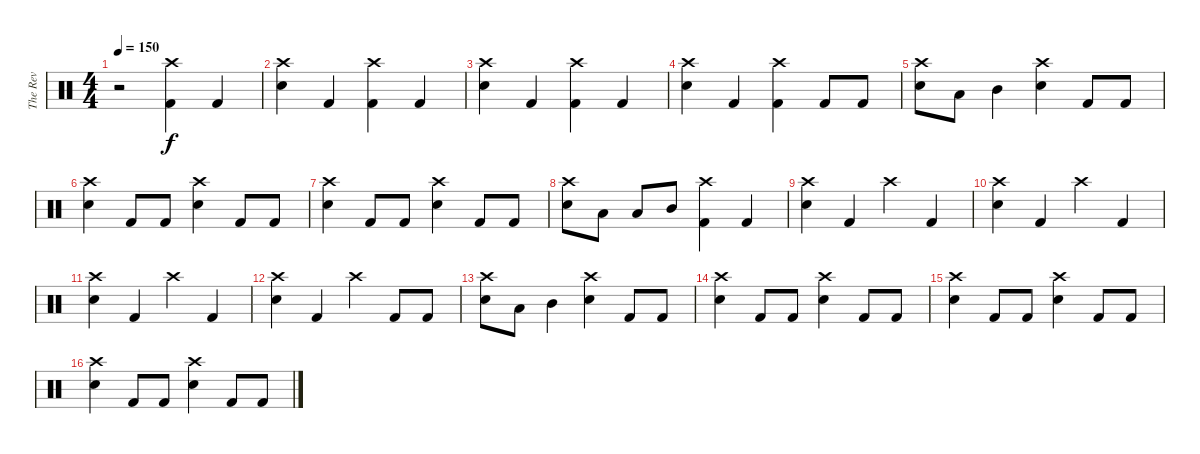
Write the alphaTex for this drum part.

\track ("The Rev" "The Rev") {instrument percussion}
\staff {score}
\articulation defaults
\ts (4 4)
\tempo 150
\clef neutral
\ks c
r.2{dy f} ("Crash high (hit)" "Kick (hit) 2").4 "Kick (hit) 2".4 |
("Crash high (hit)" "Snare (hit) 2").4 "Kick (hit) 2".4 ("Crash high (hit)" "Kick (hit) 2").4 "Kick (hit) 2".4 |
("Crash high (hit)" "Snare (hit) 2").4 "Kick (hit) 2".4 ("Crash high (hit)" "Kick (hit) 2").4 "Kick (hit) 2".4 |
("Crash high (hit)" "Snare (hit) 2").4 "Kick (hit) 2".4 ("Crash high (hit)" "Kick (hit) 2").4 "Kick (hit) 2".8 "Kick (hit) 2".8 |
("Crash high (hit)" "Snare (hit) 2").8 "Low Tom (hit)".8 "Mid Tom (hit)".4 ("Crash high (hit)" "Snare (hit) 2").4 "Kick (hit) 2".8 "Kick (hit) 2".8 |
("Crash high (hit)" "Snare (hit) 2").4 "Kick (hit) 2".8 "Kick (hit) 2".8 ("Crash high (hit)" "Snare (hit) 2").4 "Kick (hit) 2".8 "Kick (hit) 2".8 |
("Crash high (hit)" "Snare (hit) 2").4 "Kick (hit) 2".8 "Kick (hit) 2".8 ("Crash high (hit)" "Snare (hit) 2").4 "Kick (hit) 2".8 "Kick (hit) 2".8 |
("Crash high (hit)" "Snare (hit) 2").8 "Low Tom (hit)".8 "Low Tom (hit)".8 "Mid Tom (hit)".8 ("Crash high (hit)" "Kick (hit) 2").4 "Kick (hit) 2".4 |
("Crash high (hit)" "Snare (hit) 2").4 "Kick (hit) 2".4 "Crash high (hit)".4 "Kick (hit) 2".4 |
("Crash high (hit)" "Snare (hit) 2").4 "Kick (hit) 2".4 "Crash high (hit)".4 "Kick (hit) 2".4 |
("Crash high (hit)" "Snare (hit) 2").4 "Kick (hit) 2".4 "Crash high (hit)".4 "Kick (hit) 2".4 |
("Crash high (hit)" "Snare (hit) 2").4 "Kick (hit) 2".4 "Crash high (hit)".4 "Kick (hit) 2".8 "Kick (hit) 2".8 |
("Crash high (hit)" "Snare (hit) 2").8 "Low Tom (hit)".8 "Mid Tom (hit)".4 ("Crash high (hit)" "Snare (hit) 2").4 "Kick (hit) 2".8 "Kick (hit) 2".8 |
("Crash high (hit)" "Snare (hit) 2").4 "Kick (hit) 2".8 "Kick (hit) 2".8 ("Crash high (hit)" "Snare (hit) 2").4 "Kick (hit) 2".8 "Kick (hit) 2".8 |
("Crash high (hit)" "Snare (hit) 2").4 "Kick (hit) 2".8 "Kick (hit) 2".8 ("Crash high (hit)" "Snare (hit) 2").4 "Kick (hit) 2".8 "Kick (hit) 2".8 |
("Crash high (hit)" "Snare (hit) 2").4 "Kick (hit) 2".8 "Kick (hit) 2".8 ("Crash high (hit)" "Snare (hit) 2").4 "Kick (hit) 2".8 "Kick (hit) 2".8
